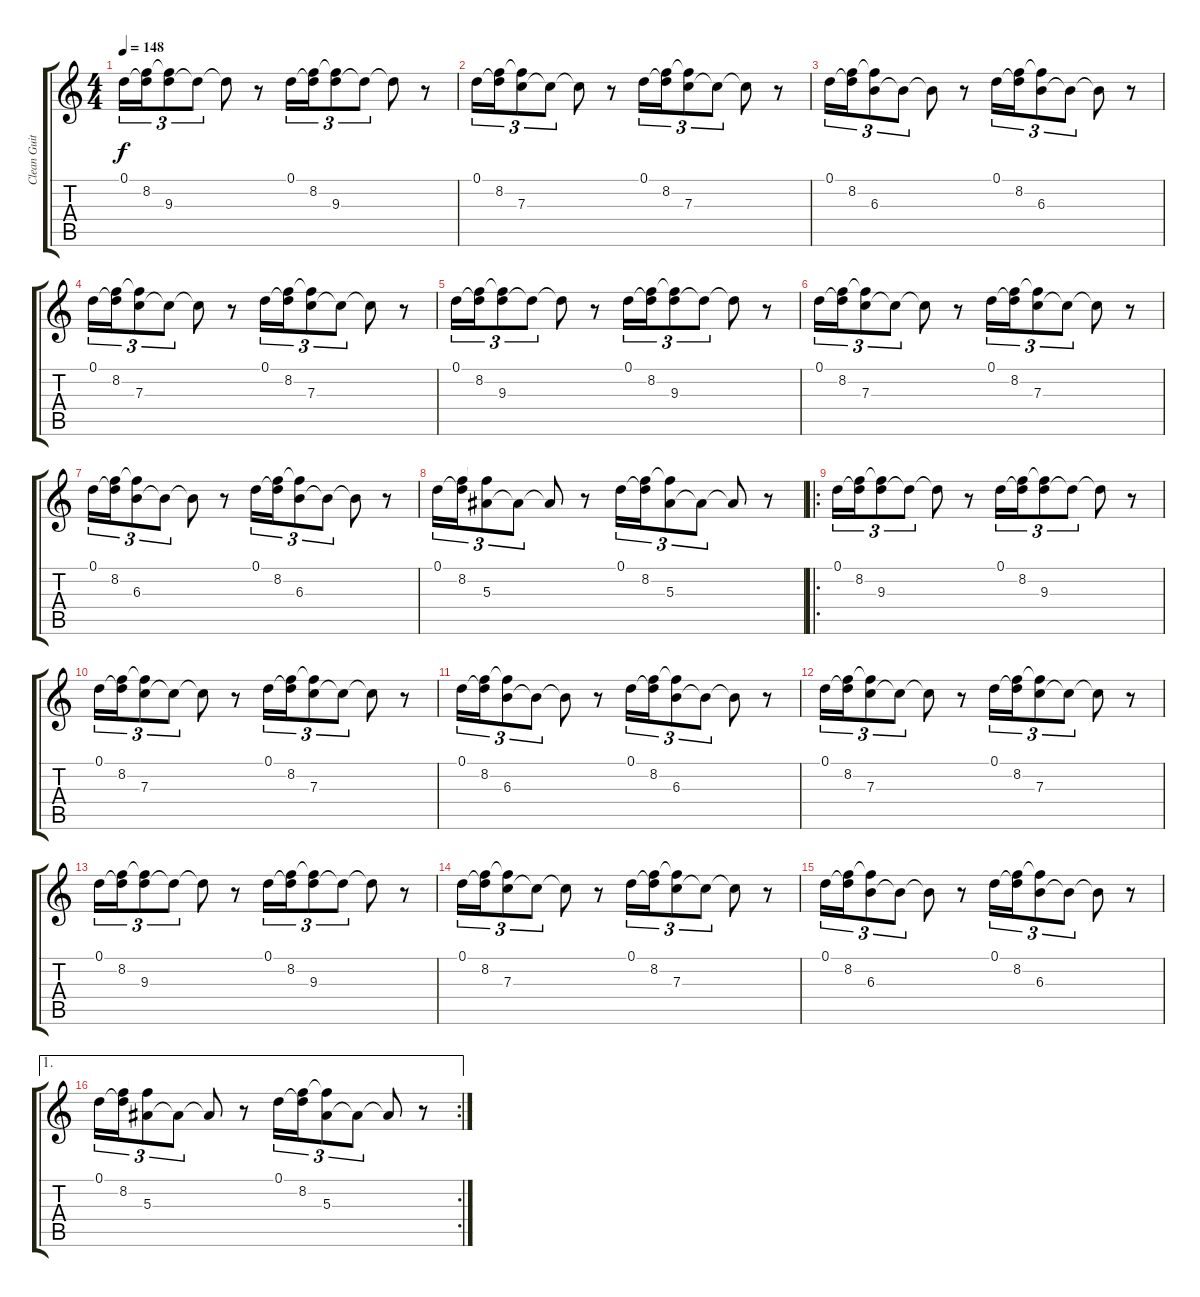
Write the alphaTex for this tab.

\track ("Clean Guitar" "Clean Guit") {instrument electricguitarclean}
\staff {score tabs}
\tuning (D4 A3 F3 C3 G2 C2) {hide}
\ts (4 4)
\tempo 148
\clef g2
\ks c
0.1.16{tu (3 2) dy f instrument electricguitarclean} (0.1{t} 8.2).16{tu (3 2)} (8.2{t} 9.3).8{tu (3 2)} 9.3{t}.8{tu (3 2)} 9.3{t}.8 r.8 0.1.16{tu (3 2)} (0.1{t} 8.2).16{tu (3 2)} (8.2{t} 9.3).8{tu (3 2)} 9.3{t}.8{tu (3 2)} 9.3{t}.8 r.8 |
0.1.16{tu (3 2)} (0.1{t} 8.2).16{tu (3 2)} (8.2{t} 7.3).8{tu (3 2)} 7.3{t}.8{tu (3 2)} 7.3{t}.8 r.8 0.1.16{tu (3 2)} (0.1{t} 8.2).16{tu (3 2)} (8.2{t} 7.3).8{tu (3 2)} 7.3{t}.8{tu (3 2)} 7.3{t}.8 r.8 |
0.1.16{tu (3 2)} (0.1{t} 8.2).16{tu (3 2)} (8.2{t} 6.3).8{tu (3 2)} 6.3{t}.8{tu (3 2)} 6.3{t}.8 r.8 0.1.16{tu (3 2)} (0.1{t} 8.2).16{tu (3 2)} (8.2{t} 6.3).8{tu (3 2)} 6.3{t}.8{tu (3 2)} 6.3{t}.8 r.8 |
0.1.16{tu (3 2)} (0.1{t} 8.2).16{tu (3 2)} (8.2{t} 7.3).8{tu (3 2)} 7.3{t}.8{tu (3 2)} 7.3{t}.8 r.8 0.1.16{tu (3 2)} (0.1{t} 8.2).16{tu (3 2)} (8.2{t} 7.3).8{tu (3 2)} 7.3{t}.8{tu (3 2)} 7.3{t}.8 r.8 |
0.1.16{tu (3 2)} (0.1{t} 8.2).16{tu (3 2)} (8.2{t} 9.3).8{tu (3 2)} 9.3{t}.8{tu (3 2)} 9.3{t}.8 r.8 0.1.16{tu (3 2)} (0.1{t} 8.2).16{tu (3 2)} (8.2{t} 9.3).8{tu (3 2)} 9.3{t}.8{tu (3 2)} 9.3{t}.8 r.8 |
0.1.16{tu (3 2)} (0.1{t} 8.2).16{tu (3 2)} (8.2{t} 7.3).8{tu (3 2)} 7.3{t}.8{tu (3 2)} 7.3{t}.8 r.8 0.1.16{tu (3 2)} (0.1{t} 8.2).16{tu (3 2)} (8.2{t} 7.3).8{tu (3 2)} 7.3{t}.8{tu (3 2)} 7.3{t}.8 r.8 |
0.1.16{tu (3 2)} (0.1{t} 8.2).16{tu (3 2)} (8.2{t} 6.3).8{tu (3 2)} 6.3{t}.8{tu (3 2)} 6.3{t}.8 r.8 0.1.16{tu (3 2)} (0.1{t} 8.2).16{tu (3 2)} (8.2{t} 6.3).8{tu (3 2)} 6.3{t}.8{tu (3 2)} 6.3{t}.8 r.8 |
0.1.16{tu (3 2)} (0.1{t} 8.2).16{tu (3 2)} (8.2{t} 5.3).8{tu (3 2)} 5.3{t}.8{tu (3 2)} 5.3{t}.8 r.8 0.1.16{tu (3 2)} (0.1{t} 8.2).16{tu (3 2)} (8.2{t} 5.3).8{tu (3 2)} 5.3{t}.8{tu (3 2)} 5.3{t}.8 r.8 |
\ro
0.1.16{tu (3 2)} (0.1{t} 8.2).16{tu (3 2)} (8.2{t} 9.3).8{tu (3 2)} 9.3{t}.8{tu (3 2)} 9.3{t}.8 r.8 0.1.16{tu (3 2)} (0.1{t} 8.2).16{tu (3 2)} (8.2{t} 9.3).8{tu (3 2)} 9.3{t}.8{tu (3 2)} 9.3{t}.8 r.8 |
0.1.16{tu (3 2)} (0.1{t} 8.2).16{tu (3 2)} (8.2{t} 7.3).8{tu (3 2)} 7.3{t}.8{tu (3 2)} 7.3{t}.8 r.8 0.1.16{tu (3 2)} (0.1{t} 8.2).16{tu (3 2)} (8.2{t} 7.3).8{tu (3 2)} 7.3{t}.8{tu (3 2)} 7.3{t}.8 r.8 |
0.1.16{tu (3 2)} (0.1{t} 8.2).16{tu (3 2)} (8.2{t} 6.3).8{tu (3 2)} 6.3{t}.8{tu (3 2)} 6.3{t}.8 r.8 0.1.16{tu (3 2)} (0.1{t} 8.2).16{tu (3 2)} (8.2{t} 6.3).8{tu (3 2)} 6.3{t}.8{tu (3 2)} 6.3{t}.8 r.8 |
0.1.16{tu (3 2)} (0.1{t} 8.2).16{tu (3 2)} (8.2{t} 7.3).8{tu (3 2)} 7.3{t}.8{tu (3 2)} 7.3{t}.8 r.8 0.1.16{tu (3 2)} (0.1{t} 8.2).16{tu (3 2)} (8.2{t} 7.3).8{tu (3 2)} 7.3{t}.8{tu (3 2)} 7.3{t}.8 r.8 |
0.1.16{tu (3 2)} (0.1{t} 8.2).16{tu (3 2)} (8.2{t} 9.3).8{tu (3 2)} 9.3{t}.8{tu (3 2)} 9.3{t}.8 r.8 0.1.16{tu (3 2)} (0.1{t} 8.2).16{tu (3 2)} (8.2{t} 9.3).8{tu (3 2)} 9.3{t}.8{tu (3 2)} 9.3{t}.8 r.8 |
0.1.16{tu (3 2)} (0.1{t} 8.2).16{tu (3 2)} (8.2{t} 7.3).8{tu (3 2)} 7.3{t}.8{tu (3 2)} 7.3{t}.8 r.8 0.1.16{tu (3 2)} (0.1{t} 8.2).16{tu (3 2)} (8.2{t} 7.3).8{tu (3 2)} 7.3{t}.8{tu (3 2)} 7.3{t}.8 r.8 |
0.1.16{tu (3 2)} (0.1{t} 8.2).16{tu (3 2)} (8.2{t} 6.3).8{tu (3 2)} 6.3{t}.8{tu (3 2)} 6.3{t}.8 r.8 0.1.16{tu (3 2)} (0.1{t} 8.2).16{tu (3 2)} (8.2{t} 6.3).8{tu (3 2)} 6.3{t}.8{tu (3 2)} 6.3{t}.8 r.8 |
\ae 1
\rc 2
0.1.16{tu (3 2)} (0.1{t} 8.2).16{tu (3 2)} (8.2{t} 5.3).8{tu (3 2)} 5.3{t}.8{tu (3 2)} 5.3{t}.8 r.8 0.1.16{tu (3 2)} (0.1{t} 8.2).16{tu (3 2)} (8.2{t} 5.3).8{tu (3 2)} 5.3{t}.8{tu (3 2)} 5.3{t}.8 r.8
